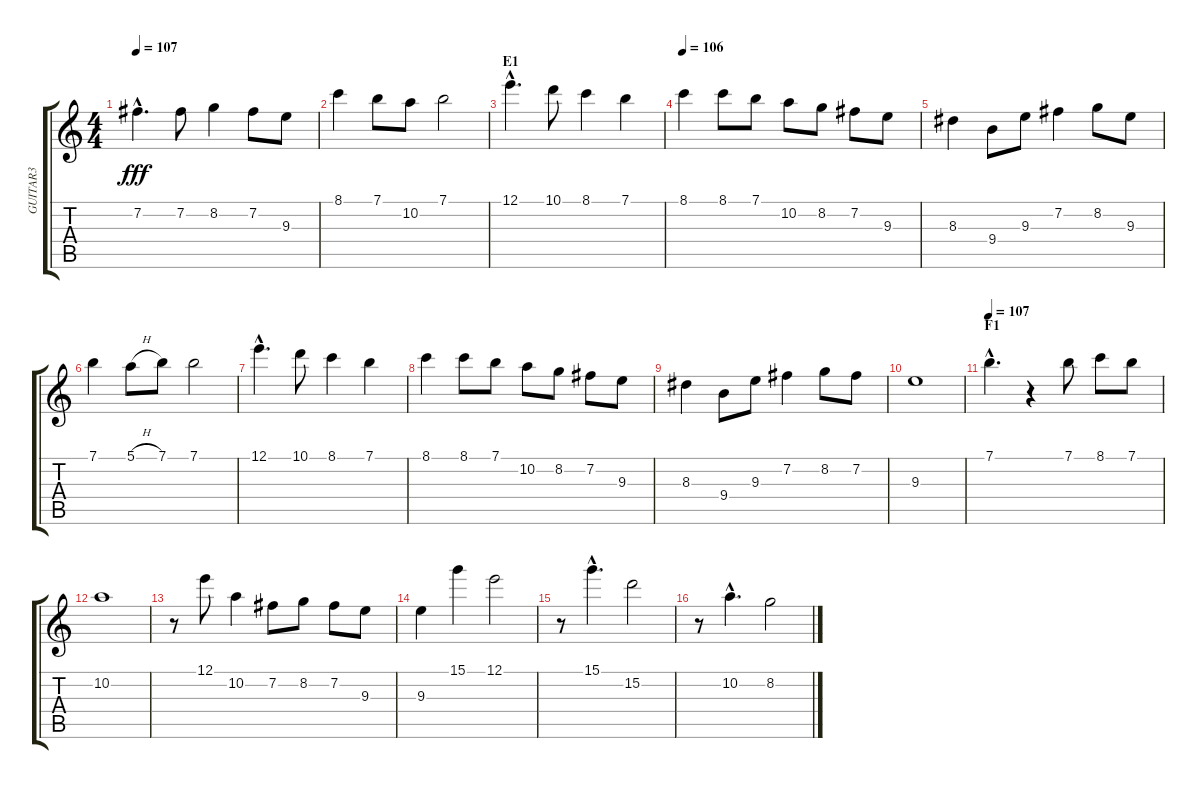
\track ("GUITAR3" "GUITAR3") {instrument acousticguitarsteel}
\staff {score tabs}
\tuning (E4 B3 G3 D3 A2 E2) {hide}
\ts (4 4)
\tempo 107
\clef g2
\ks c
7.2{hac}.4{d dy fff} 7.2.8 8.2.4 7.2.8 9.3.8 |
8.1.4 7.1.8 10.2.8 7.1.2 |
\section ("" "E1")
12.1{hac}.4{d} 10.1.8 8.1.4 7.1.4 |
\tempo 106
8.1.4 8.1.8 7.1.8 10.2.8 8.2.8 7.2.8 9.3.8 |
8.3.4 9.4.8 9.3.8 7.2.4 8.2.8 9.3.8 |
7.1.4 5.1{h}.8 7.1.8 7.1.2 |
12.1{hac}.4{d} 10.1.8 8.1.4 7.1.4 |
8.1.4 8.1.8 7.1.8 10.2.8 8.2.8 7.2.8 9.3.8 |
8.3.4 9.4.8 9.3.8 7.2.4 8.2.8 7.2.8 |
9.3.1 |
\section ("" "F1")
\tempo 107
7.1{hac}.4{d} r.4 7.1.8 8.1.8 7.1.8 |
10.2.1 |
r.8 12.1.8 10.2.4 7.2.8 8.2.8 7.2.8 9.3.8 |
9.3.4 15.1.4 12.1.2 |
r.8 15.1{hac}.4{d} 15.2.2 |
r.8 10.2{hac}.4{d} 8.2.2
